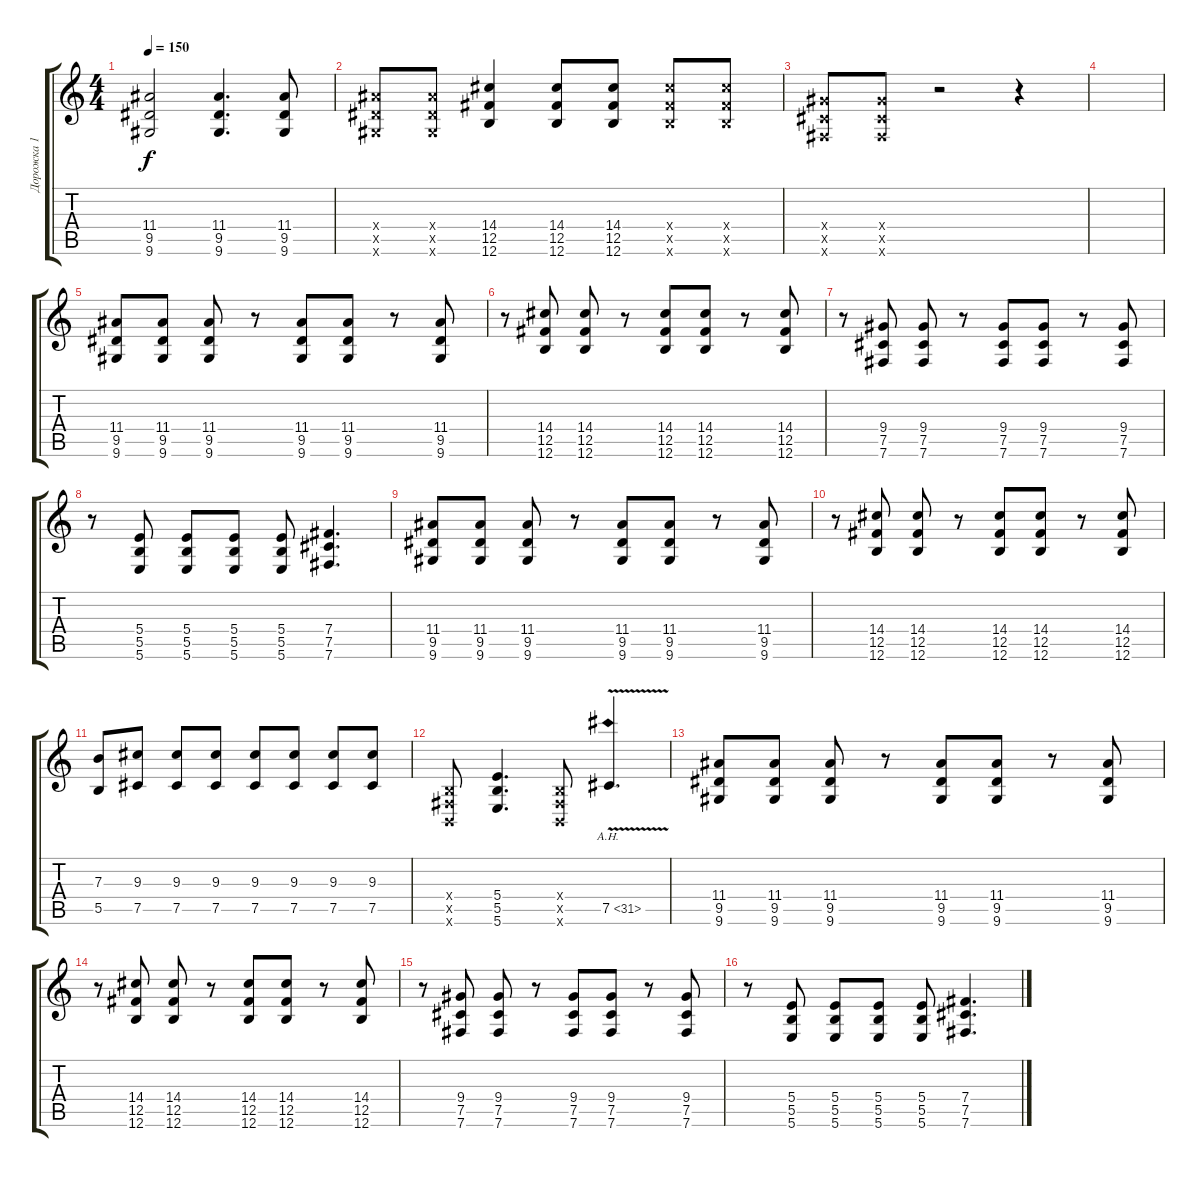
\track ("Дорожка 1" "Дорожка 1") {instrument distortionguitar}
\staff {score tabs}
\tuning (Db4 Ab3 E3 B2 Gb2 B1) {hide}
\ts (4 4)
\tempo 150
\clef g2
\ks c
(11.4 9.5 9.6).2{dy f instrument electricguitarjazz} (11.4 9.5 9.6).4{d} (11.4 9.5 9.6).8 |
(11.4{x} 9.5{x} 9.6{x}).8 (11.4{x} 9.5{x} 9.6{x}).8 (14.4 12.5 12.6).4 (14.4 12.5 12.6).8 (14.4 12.5 12.6).8 (14.4{x} 12.5{x} 12.6{x}).8 (14.4{x} 12.5{x} 12.6{x}).8 |
(9.4{x} 7.5{x} 7.6{x}).8 (9.4{x} 7.5{x} 7.6{x}).8 r.2 r.4 |
|
(11.4 9.5 9.6).8{instrument distortionguitar} (11.4 9.5 9.6).8 (11.4 9.5 9.6).8 r.8 (11.4 9.5 9.6).8 (11.4 9.5 9.6).8 r.8 (11.4 9.5 9.6).8 |
r.8 (14.4 12.5 12.6).8 (14.4 12.5 12.6).8 r.8 (14.4 12.5 12.6).8 (14.4 12.5 12.6).8 r.8 (14.4 12.5 12.6).8 |
r.8 (9.4 7.5 7.6).8 (9.4 7.5 7.6).8 r.8 (9.4 7.5 7.6).8 (9.4 7.5 7.6).8 r.8 (9.4 7.5 7.6).8 |
r.8 (5.4 5.5 5.6).8 (5.4 5.5 5.6).8 (5.4 5.5 5.6).8 (5.4 5.5 5.6).8 (7.4 7.5 7.6).4{d} |
(11.4 9.5 9.6).8{instrument distortionguitar} (11.4 9.5 9.6).8 (11.4 9.5 9.6).8 r.8 (11.4 9.5 9.6).8 (11.4 9.5 9.6).8 r.8 (11.4 9.5 9.6).8 |
r.8 (14.4 12.5 12.6).8 (14.4 12.5 12.6).8 r.8 (14.4 12.5 12.6).8 (14.4 12.5 12.6).8 r.8 (14.4 12.5 12.6).8 |
(7.3 5.5).8 (9.3 7.5).8 (9.3 7.5).8 (9.3 7.5).8 (9.3 7.5).8 (9.3 7.5).8 (9.3 7.5).8 (9.3 7.5).8 |
(0.4{x} 0.5{x} 0.6{x}).8 (5.4 5.5 5.6).4{d} (0.4{x} 0.5{x} 0.6{x}).8 7.5{ah 24 v}.4{d instrument guitarharmonics} |
(11.4 9.5 9.6).8{instrument distortionguitar} (11.4 9.5 9.6).8 (11.4 9.5 9.6).8 r.8 (11.4 9.5 9.6).8 (11.4 9.5 9.6).8 r.8 (11.4 9.5 9.6).8 |
r.8 (14.4 12.5 12.6).8 (14.4 12.5 12.6).8 r.8 (14.4 12.5 12.6).8 (14.4 12.5 12.6).8 r.8 (14.4 12.5 12.6).8 |
r.8 (9.4 7.5 7.6).8 (9.4 7.5 7.6).8 r.8 (9.4 7.5 7.6).8 (9.4 7.5 7.6).8 r.8 (9.4 7.5 7.6).8 |
r.8 (5.4 5.5 5.6).8 (5.4 5.5 5.6).8 (5.4 5.5 5.6).8 (5.4 5.5 5.6).8 (7.4 7.5 7.6).4{d}
